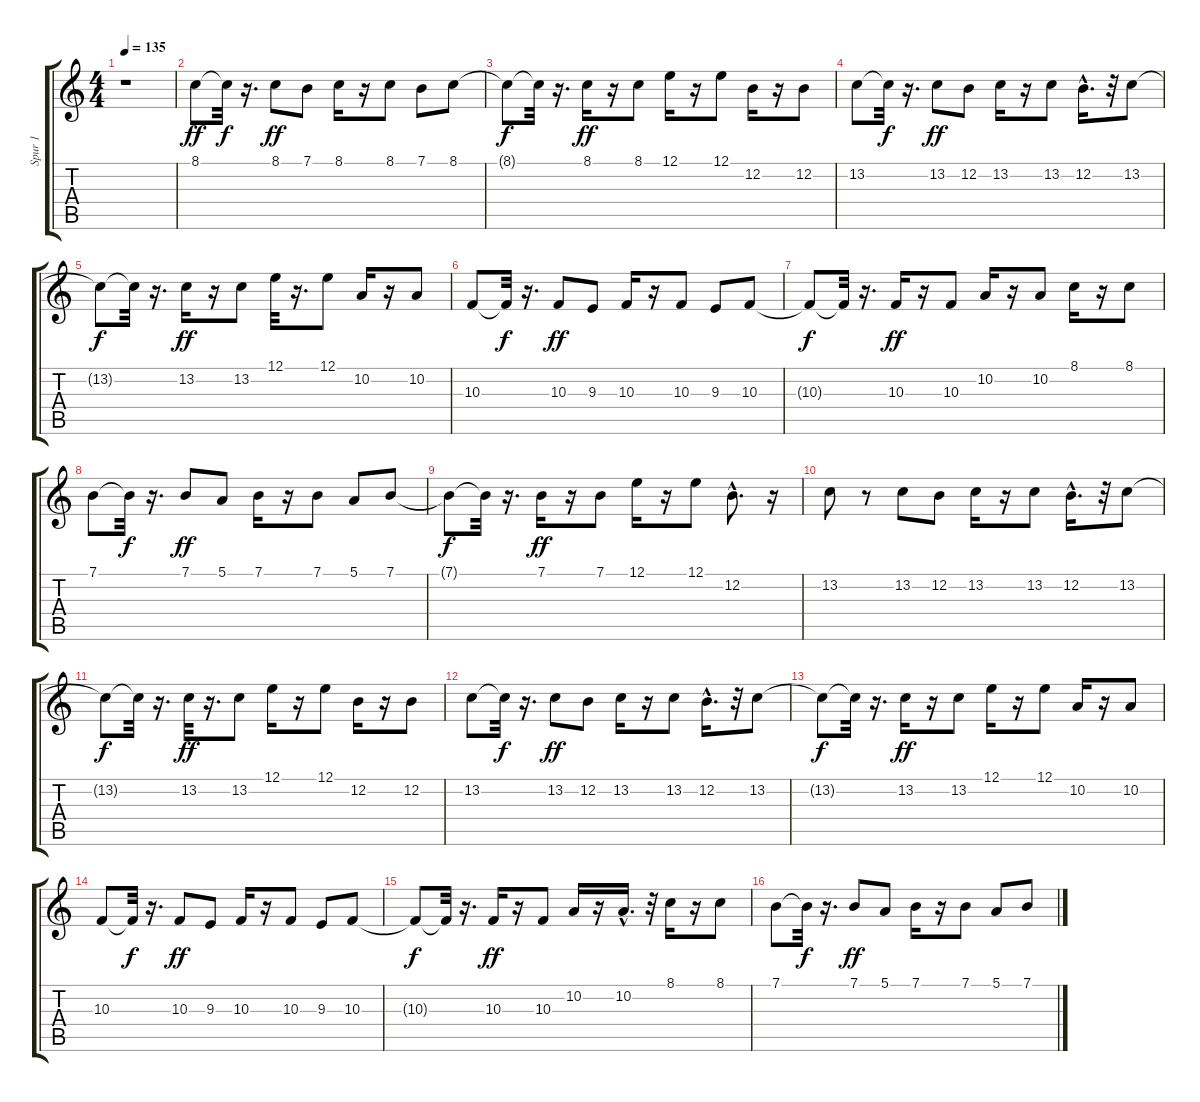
\track ("Spur 1" "Spur 1") {instrument lead8bassandlead}
\staff {score tabs}
\tuning (E4 B3 G3 D3 A2 E2) {hide}
\ts (4 4)
\tempo 135
\clef g2
\ks c
r.1{dy f} |
8.1.8{dy ff} 8.1{t}.32{dy f} r.16{d} 8.1.8{dy ff} 7.1.8 8.1.16 r.16 8.1.8 7.1.8 8.1.8 |
8.1{t}.8{dy f} 8.1{t}.32 r.16{d} 8.1.16{dy ff} r.16 8.1.8 12.1.16 r.16 12.1.8 12.2.16 r.16 12.2.8 |
13.2.8 13.2{t}.32{dy f} r.16{d} 13.2.8{dy ff} 12.2.8 13.2.16 r.16 13.2.8 12.2{hac}.16{d} r.32 13.2.8 |
13.2{t}.8{dy f} 13.2{t}.32 r.16{d} 13.2.16{dy ff} r.16 13.2.8 12.1.32 r.16{d} 12.1.8 10.2.16 r.16 10.2.8 |
10.3.8 10.3{t}.32{dy f} r.16{d} 10.3.8{dy ff} 9.3.8 10.3.16 r.16 10.3.8 9.3.8 10.3.8 |
10.3{t}.8{dy f} 10.3{t}.32 r.16{d} 10.3.16{dy ff} r.16 10.3.8 10.2.16 r.16 10.2.8 8.1.16 r.16 8.1.8 |
7.1.8 7.1{t}.32{dy f} r.16{d} 7.1.8{dy ff} 5.1.8 7.1.16 r.16 7.1.8 5.1.8 7.1.8 |
7.1{t}.8{dy f} 7.1{t}.32 r.16{d} 7.1.16{dy ff} r.16 7.1.8 12.1.16 r.16 12.1.8 12.2{hac}.8{d} r.16 |
13.2.8 r.8 13.2.8 12.2.8 13.2.16 r.16 13.2.8 12.2{hac}.16{d} r.32 13.2.8 |
13.2{t}.8{dy f} 13.2{t}.32 r.16{d} 13.2.32{dy ff} r.16{d} 13.2.8 12.1.16 r.16 12.1.8 12.2.16 r.16 12.2.8 |
13.2.8 13.2{t}.32{dy f} r.16{d} 13.2.8{dy ff} 12.2.8 13.2.16 r.16 13.2.8 12.2{hac}.16{d} r.32 13.2.8 |
13.2{t}.8{dy f} 13.2{t}.32 r.16{d} 13.2.16{dy ff} r.16 13.2.8 12.1.16 r.16 12.1.8 10.2.16 r.16 10.2.8 |
10.3.8 10.3{t}.32{dy f} r.16{d} 10.3.8{dy ff} 9.3.8 10.3.16 r.16 10.3.8 9.3.8 10.3.8 |
10.3{t}.8{dy f} 10.3{t}.32 r.16{d} 10.3.16{dy ff} r.16 10.3.8 10.2.16 r.16 10.2{hac}.16{d} r.32 8.1.16 r.16 8.1.8 |
7.1.8 7.1{t}.32{dy f} r.16{d} 7.1.8{dy ff} 5.1.8 7.1.16 r.16 7.1.8 5.1.8 7.1.8
